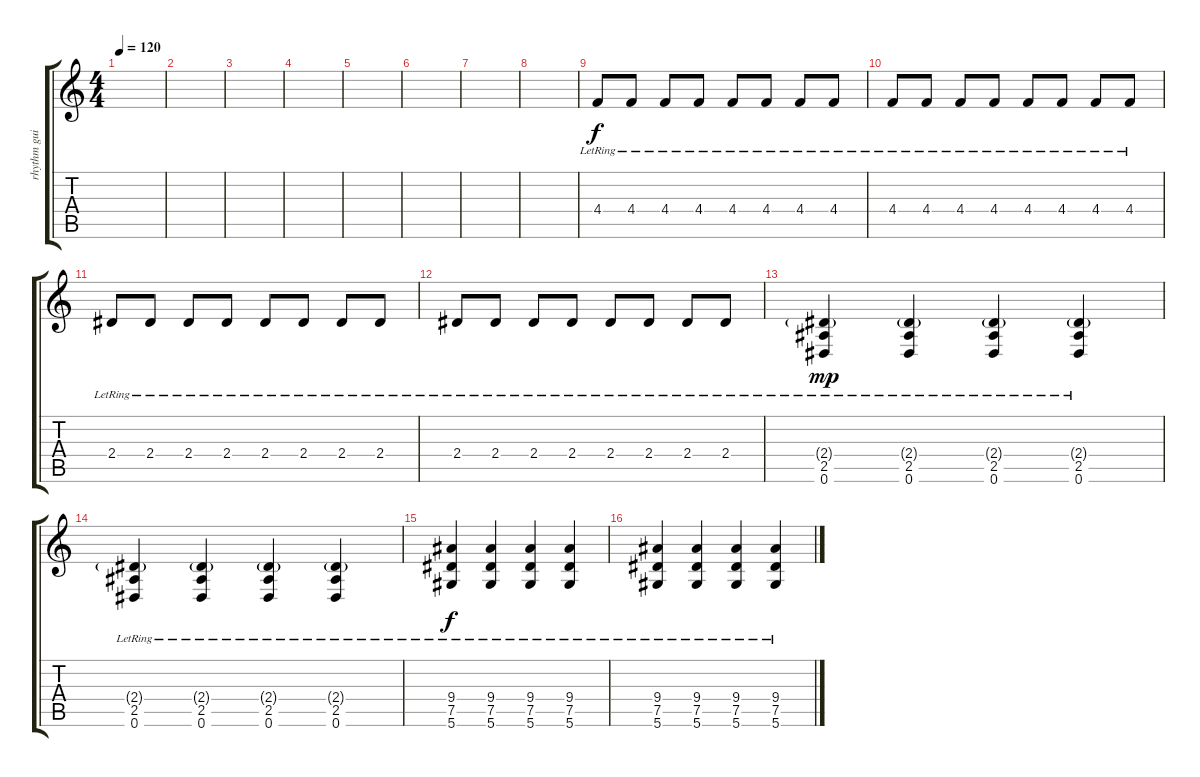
\track ("rhythm guitar #2" "rhythm gui") {instrument overdrivenguitar}
\staff {score tabs}
\tuning (Eb4 Bb3 Gb3 Db3 Ab2 Eb2) {hide}
\ts (4 4)
\tempo 120
\clef g2
\ks c
|
|
|
|
|
|
|
|
4.4{lr}.8{dy f} 4.4{lr}.8 4.4{lr}.8 4.4{lr}.8 4.4{lr}.8 4.4{lr}.8 4.4{lr}.8 4.4{lr}.8 |
4.4{lr}.8 4.4{lr}.8 4.4{lr}.8 4.4{lr}.8 4.4{lr}.8 4.4{lr}.8 4.4{lr}.8 4.4{lr}.8 |
2.4{lr}.8 2.4{lr}.8 2.4{lr}.8 2.4{lr}.8 2.4{lr}.8 2.4{lr}.8 2.4{lr}.8 2.4{lr}.8 |
2.4{lr}.8 2.4{lr}.8 2.4{lr}.8 2.4{lr}.8 2.4{lr}.8 2.4{lr}.8 2.4{lr}.8 2.4{lr}.8 |
(2.4{g lr} 2.5{lr} 0.6{lr}).4{dy mp} (2.4{g lr} 2.5{lr} 0.6{lr}).4 (2.4{g lr} 2.5{lr} 0.6{lr}).4 (2.4{g lr} 2.5{lr} 0.6{lr}).4 |
(2.4{g lr} 2.5{lr} 0.6{lr}).4 (2.4{g lr} 2.5{lr} 0.6{lr}).4 (2.4{g lr} 2.5{lr} 0.6{lr}).4 (2.4{g lr} 2.5{lr} 0.6{lr}).4 |
(9.4{lr} 7.5{lr} 5.6{lr}).4{dy f} (9.4{lr} 7.5{lr} 5.6{lr}).4 (9.4{lr} 7.5{lr} 5.6{lr}).4 (9.4{lr} 7.5{lr} 5.6{lr}).4 |
(9.4{lr} 7.5{lr} 5.6{lr}).4 (9.4{lr} 7.5{lr} 5.6{lr}).4 (9.4{lr} 7.5{lr} 5.6{lr}).4 (9.4{lr} 7.5{lr} 5.6{lr}).4
